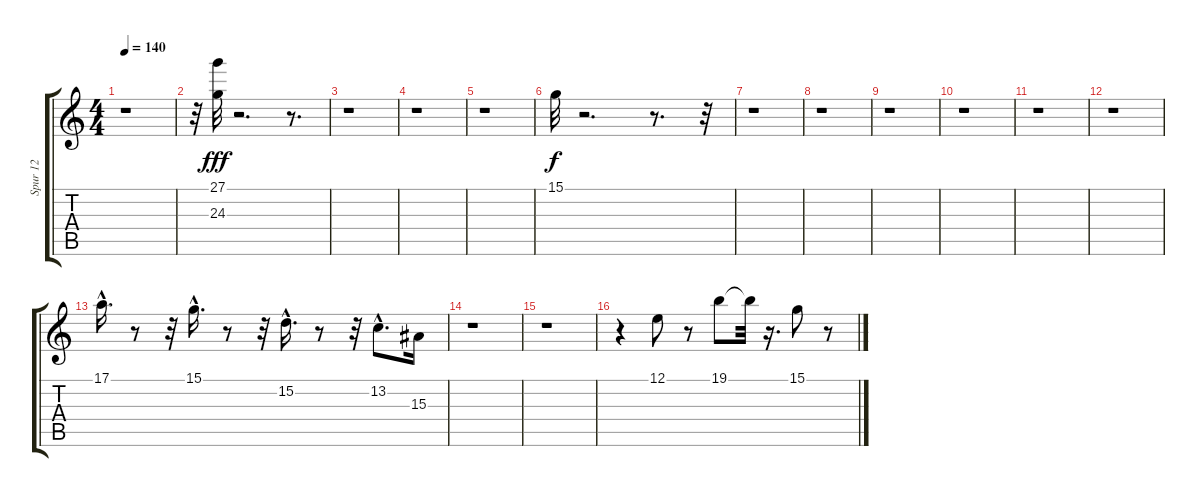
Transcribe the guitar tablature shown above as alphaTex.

\track ("Spur 12" "Spur 12") {instrument orchestrahit}
\staff {score tabs}
\tuning (E4 B3 G3 D3 A2 E2) {hide}
\ts (4 4)
\tempo 140
\clef g2
\ks c
r.1{dy f} |
r.32 (27.1 24.3).32{dy fff} r.2{d} r.8{d} |
r.1 |
r.1 |
r.1 |
15.1.32{dy f} r.2{d} r.8{d} r.32 |
r.1 |
r.1 |
r.1 |
r.1 |
r.1 |
r.1 |
17.1{hac}.16{d} r.8 r.32 15.1{hac}.16{d} r.8 r.32 15.2{hac}.16{d} r.8 r.32 13.2{hac}.8{d} 15.3.16 |
r.1 |
r.1 |
r.4 12.1.8 r.8 19.1.8 19.1{t}.32 r.16{d} 15.1.8 r.8
